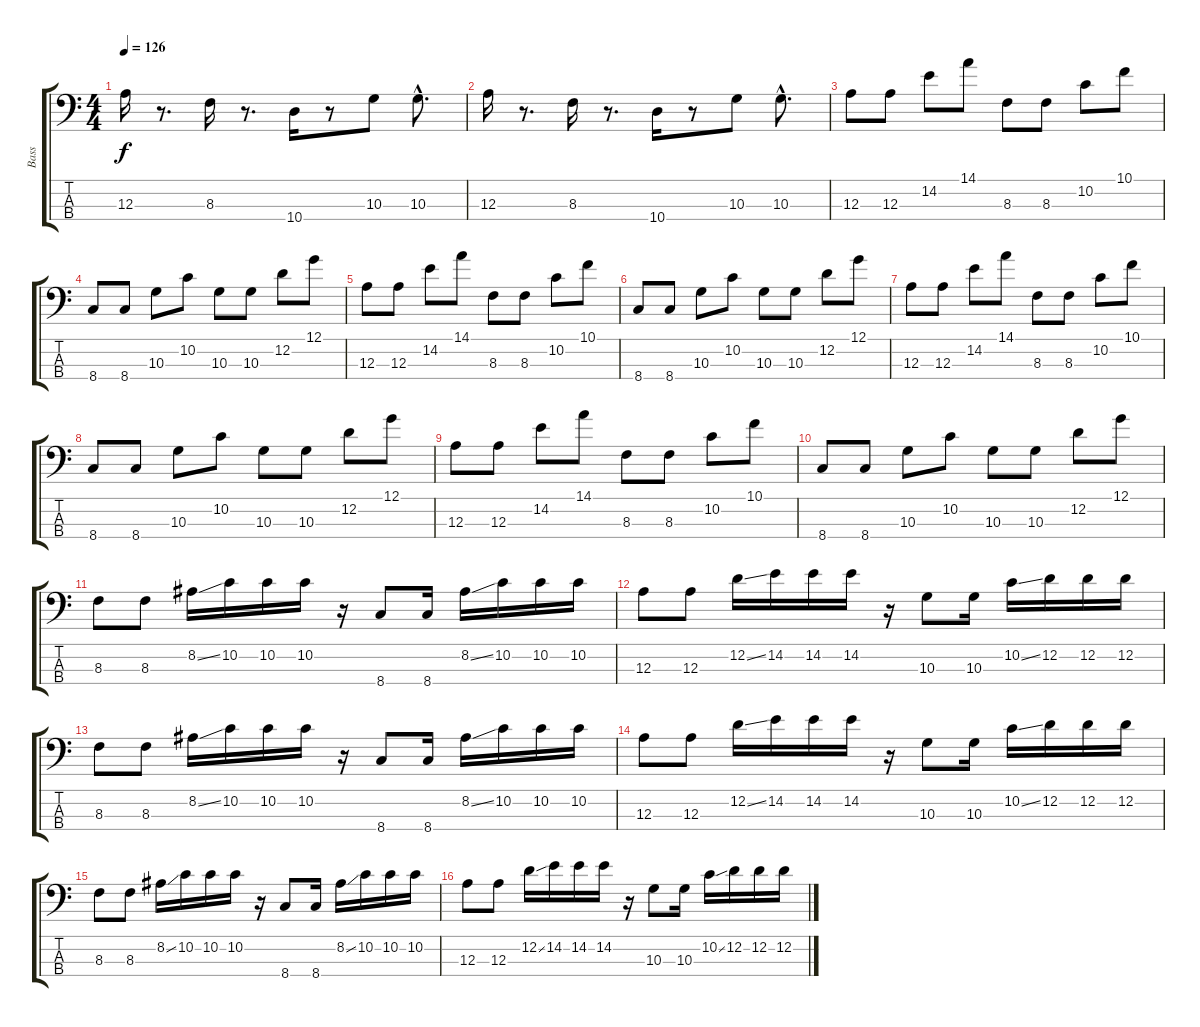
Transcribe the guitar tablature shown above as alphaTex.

\track ("Bass" "Bass") {instrument electricbassfinger}
\staff {score tabs}
\tuning (G2 D2 A1 E1) {hide}
\ts (4 4)
\tempo 126
\clef f4
\ks c
12.3.16{dy f} r.8{d} 8.3.16 r.8{d} 10.4.16 r.8 10.3.8 10.3{hac}.8{d} |
12.3.16 r.8{d} 8.3.16 r.8{d} 10.4.16 r.8 10.3.8 10.3{hac}.8{d} |
12.3.8 12.3.8 14.2.8 14.1.8 8.3.8 8.3.8 10.2.8 10.1.8 |
8.4.8 8.4.8 10.3.8 10.2.8 10.3.8 10.3.8 12.2.8 12.1.8 |
12.3.8 12.3.8 14.2.8 14.1.8 8.3.8 8.3.8 10.2.8 10.1.8 |
8.4.8 8.4.8 10.3.8 10.2.8 10.3.8 10.3.8 12.2.8 12.1.8 |
12.3.8 12.3.8 14.2.8 14.1.8 8.3.8 8.3.8 10.2.8 10.1.8 |
8.4.8 8.4.8 10.3.8 10.2.8 10.3.8 10.3.8 12.2.8 12.1.8 |
12.3.8 12.3.8 14.2.8 14.1.8 8.3.8 8.3.8 10.2.8 10.1.8 |
8.4.8 8.4.8 10.3.8 10.2.8 10.3.8 10.3.8 12.2.8 12.1.8 |
8.3.8 8.3.8 8.2{ss}.16 10.2.16 10.2.16 10.2.16 r.16 8.4.8 8.4.16 8.2{ss}.16 10.2.16 10.2.16 10.2.16 |
12.3.8 12.3.8 12.2{ss}.16 14.2.16 14.2.16 14.2.16 r.16 10.3.8 10.3.16 10.2{ss}.16 12.2.16 12.2.16 12.2.16 |
8.3.8 8.3.8 8.2{ss}.16 10.2.16 10.2.16 10.2.16 r.16 8.4.8 8.4.16 8.2{ss}.16 10.2.16 10.2.16 10.2.16 |
12.3.8 12.3.8 12.2{ss}.16 14.2.16 14.2.16 14.2.16 r.16 10.3.8 10.3.16 10.2{ss}.16 12.2.16 12.2.16 12.2.16 |
8.3.8 8.3.8 8.2{ss}.16 10.2.16 10.2.16 10.2.16 r.16 8.4.8 8.4.16 8.2{ss}.16 10.2.16 10.2.16 10.2.16 |
12.3.8 12.3.8 12.2{ss}.16 14.2.16 14.2.16 14.2.16 r.16 10.3.8 10.3.16 10.2{ss}.16 12.2.16 12.2.16 12.2.16
